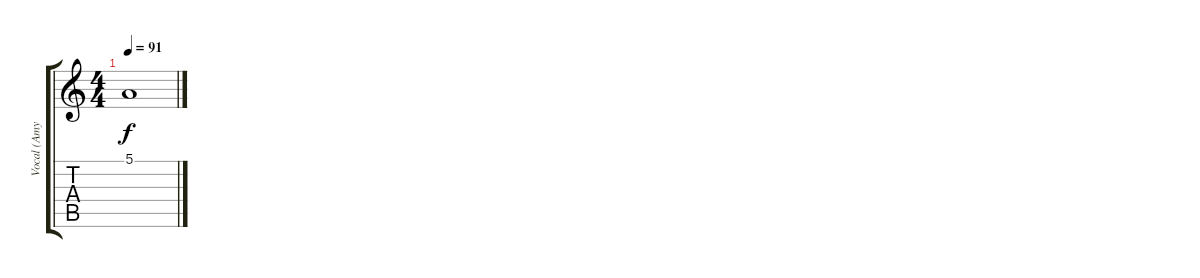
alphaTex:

\track ("Vocal (Amy Lee)" "Vocal (Amy") {instrument synthvoice}
\staff {score tabs}
\tuning (E4 B3 G3 D3 A2 E2) {hide}
\ts (4 4)
\tempo 91
\clef g2
\ks c
5.1{t}.1{dy f}
